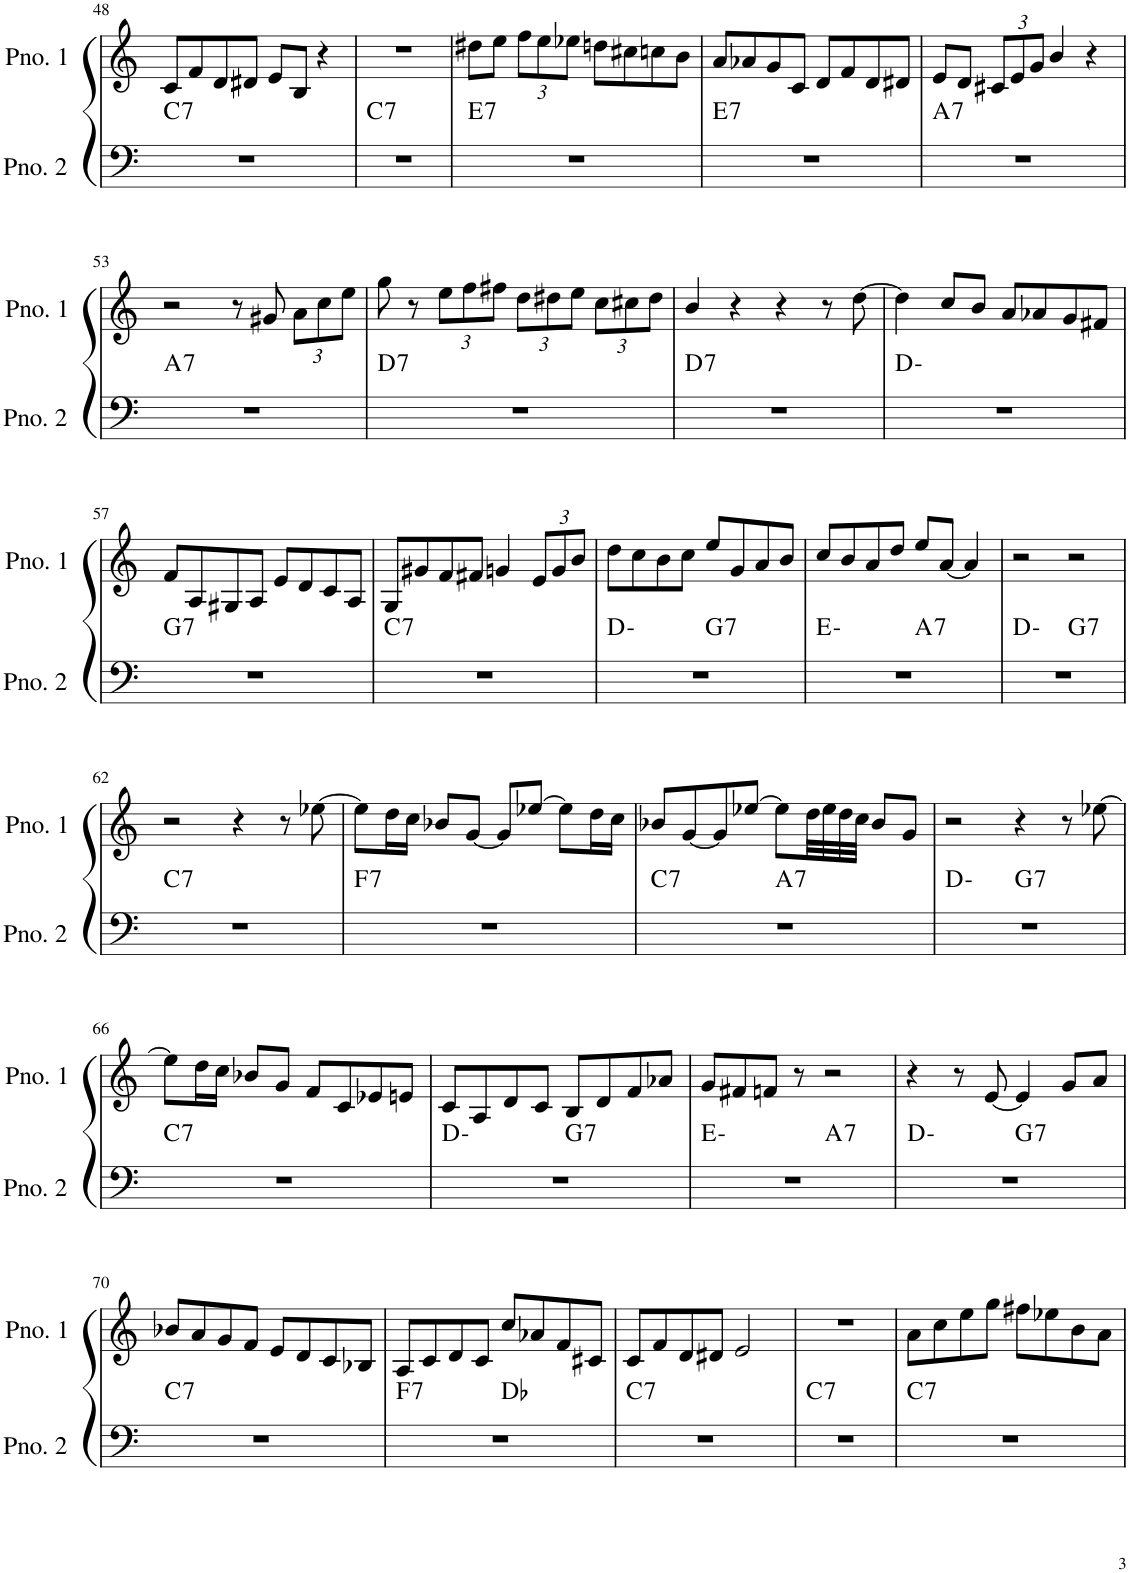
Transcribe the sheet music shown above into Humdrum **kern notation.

**kern	**harte	**kern
*part2	*part2	*part1
*staff2	*	*staff1
*I"ピアノ 2	*	*I"ピアノ 1
!!LO:PB:g=z
*clefF4	*	*clefG2
*k[]	*	*k[]
*M4/4	*	*M4/4
=48	=48	=48
!	!LO:H:kt=7	!
1r	C:7	8c/L
.	.	8f/
.	.	8d/
.	.	8d#X/J
.	.	8e/L
.	.	8B/J
.	.	4r
=49	=49	=49
!	!LO:H:kt=7	!
1r	C:7	1r
=50	=50	=50
!	!LO:H:kt=7	!
1r	E:7	8dd#X\L
.	.	8ee\J
*	*	*Xbrackettup
.	.	12ff\L
.	.	12ee\
.	.	12ee-X\J
.	.	8ddn\L
.	.	8cc#X\
.	.	8ccn\
.	.	8b\J
=51	=51	=51
!	!LO:H:kt=7	!
1r	E:7	8a/L
.	.	8a-X/
.	.	8g/
.	.	8c/J
.	.	8d/L
.	.	8f/
.	.	8d/
.	.	8d#X/J
=52	=52	=52
!	!LO:H:kt=7	!
1r	A:7	8e/L
.	.	8d/J
.	.	12c#X/L
.	.	12e/
.	.	12g/J
.	.	4b/
.	.	4r
!!LO:LB:g=z
=53	=53	=53
!	!LO:H:kt=7	!
1r	A:7	2r
.	.	8r
.	.	8g#X/
.	.	12a\L
.	.	12cc\
.	.	12ee\J
=54	=54	=54
!	!LO:H:kt=7	!
1r	D:7	8gg\
.	.	8r
.	.	12ee\L
.	.	12ff\
.	.	12ff#X\J
.	.	12dd\L
.	.	12dd#X\
.	.	12ee\J
.	.	12cc\L
.	.	12cc#X\
.	.	12dd#\J
=55	=55	=55
!	!LO:H:kt=7	!
1r	D:7	4b/
.	.	4r
.	.	4r
.	.	8r
.	.	[8dd\
=56	=56	=56
1r	D:min	4dd\]
.	.	8cc/L
.	.	8b/J
.	.	8a/L
.	.	8a-X/
.	.	8g/
.	.	8f#X/J
!!LO:LB:g=z
=57	=57	=57
!	!LO:H:kt=7	!
1r	G:7	8f/L
.	.	8A/
.	.	8G#X/
.	.	8A/J
.	.	8e/L
.	.	8d/
.	.	8c/
.	.	8A/J
=58	=58	=58
!	!LO:H:kt=7	!
1r	C:7	8G/L
.	.	8g#X/
.	.	8f/
.	.	8f#X/J
.	.	4gn/
.	.	12e/L
.	.	12g/
.	.	12b/J
=59	=59	=59
*^	*	*
1r	2ryy	D:min	8dd\L
.	.	.	8cc\
.	.	.	8b\
.	.	.	8cc\J
!	!	!LO:H:kt=7	!
.	2ryy	G:7	8ee/L
.	.	.	8g/
.	.	.	8a/
.	.	.	8b/J
=60	=60	=60	=60
1r	2ryy	E:min	8cc/L
.	.	.	8b/
.	.	.	8a/
.	.	.	8dd/J
!	!	!LO:H:kt=7	!
.	2ryy	A:7	8ee/L
.	.	.	[8a/J
.	.	.	4a/]
=61	=61	=61	=61
1r	2ryy	D:min	2r
!	!	!LO:H:kt=7	!
.	2ryy	G:7	2r
!!LO:LB:g=z
=62	=62	=62	=62
!	!	!LO:H:kt=7	!
*v	*v	*	*
1r	C:7	2r
.	.	4r
.	.	8r
.	.	[8ee-X\
=63	=63	=63
!	!LO:H:kt=7	!
1r	F:7	8ee-\L]
.	.	16dd\L
.	.	16cc\JJ
.	.	8b-X/L
.	.	[8g/J
.	.	8g/L]
.	.	[8ee-X/J
.	.	8ee-\L]
.	.	16dd\L
.	.	16cc\JJ
=64	=64	=64
!	!LO:H:kt=7	!
*^	*	*
1r	2ryy	C:7	8b-X/L
.	.	.	[8g/
.	.	.	8g/]
.	.	.	[8ee-X/J
!	!	!LO:H:kt=7	!
.	2ryy	A:7	8ee-\L]
.	.	.	32dd\LL
.	.	.	32ee-\
.	.	.	32dd\
.	.	.	32cc\JJJ
.	.	.	8b-/L
.	.	.	8g/J
=65	=65	=65	=65
1r	2ryy	D:min	2r
!	!	!LO:H:kt=7	!
.	2ryy	G:7	4r
.	.	.	8r
.	.	.	[8ee-X\
!!LO:LB:g=z
=66	=66	=66	=66
!	!	!LO:H:kt=7	!
*v	*v	*	*
1r	C:7	8ee-\L]
.	.	16dd\L
.	.	16cc\JJ
.	.	8b-X/L
.	.	8g/J
.	.	8f/L
.	.	8c/
.	.	8e-X/
.	.	8en/J
=67	=67	=67
*^	*	*
1r	2ryy	D:min	8c/L
.	.	.	8A/
.	.	.	8d/
.	.	.	8c/J
!	!	!LO:H:kt=7	!
.	2ryy	G:7	8B/L
.	.	.	8d/
.	.	.	8f/
.	.	.	8a-X/J
=68	=68	=68	=68
1r	2ryy	E:min	8g/L
.	.	.	8f#X/
.	.	.	8fn/J
.	.	.	8r
!	!	!LO:H:kt=7	!
.	2ryy	A:7	2r
=69	=69	=69	=69
1r	2ryy	D:min	4r
.	.	.	8r
.	.	.	[8e/
!	!	!LO:H:kt=7	!
.	2ryy	G:7	4e/]
.	.	.	8g/L
.	.	.	8a/J
!!LO:LB:g=z
=70	=70	=70	=70
!	!	!LO:H:kt=7	!
*v	*v	*	*
1r	C:7	8b-X/L
.	.	8a/
.	.	8g/
.	.	8f/J
.	.	8e/L
.	.	8d/
.	.	8c/
.	.	8B-X/J
=71	=71	=71
!	!LO:H:kt=7	!
*^	*	*
1r	2ryy	F:7	8A/L
.	.	.	8c/
.	.	.	8d/
.	.	.	8c/J
.	2ryy	Db:maj	8cc/L
.	.	.	8a-X/
.	.	.	8f/
.	.	.	8c#X/J
=72	=72	=72	=72
!	!	!LO:H:kt=7	!
*v	*v	*	*
1r	C:7	8c/L
.	.	8f/
.	.	8d/
.	.	8d#X/J
.	.	2e/
=73	=73	=73
!	!LO:H:kt=7	!
1r	C:7	1r
=74	=74	=74
!	!LO:H:kt=7	!
1r	C:7	8a\L
.	.	8cc\
.	.	8ee\
.	.	8gg\J
.	.	8ff#X\L
.	.	8ee-X\
.	.	8b\
.	.	8a\J
=	=	=
*-	*-	*-
